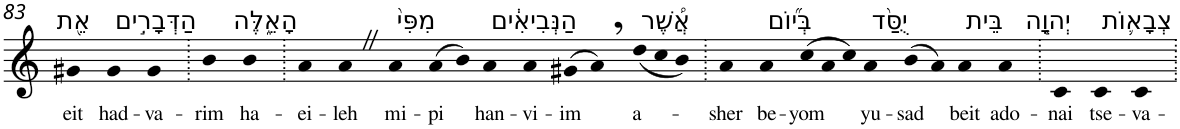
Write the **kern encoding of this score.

**kern	**text
*part1	*part1
*staff1	*staff1
*I"Piano	*
*I'Pno	*
!!LO:PB:g=z
*clefG2	*
*k[]	*
=83	=83
!LO:TX:a:t=אֵ֖ת	!
!	!LO:LY:b
4g#X	eit
!LO:TX:a:t=הַדְּבָרִ֣ים	!
!	!LO:LY:b
4g#	had-
!	!LO:LY:b
4g#	-va-
=84.	=84.
!	!LO:LY:b
4b	-rim
!LO:TX:a:t=הָאֵ֑לֶּה	!
!	!LO:LY:b
4b	ha-
=85.	=85.
!	!LO:LY:b
4a	-ei-
!	!LO:LY:b
4aZ	-leh
!LO:TX:a:t=מִפִּי֙	!
!	!LO:LY:b
4a	mi-
!	!LO:LY:b
(>8a	-pi
8b)	.
!LO:TX:a:t=הַנְּבִיאִ֔ים	!
!	!LO:LY:b
4a	han-
!	!LO:LY:b
4a	-vi-
!	!LO:LY:b
(>8g#X	-im
8a,)	.
!LO:TX:a:t=אֲ֠שֶׁר	!
!	!LO:LY:b
(<12dd	a-
12cc	.
12b)	.
=86.	=86.
!	!LO:LY:b
4a	-sher
!LO:TX:a:t=בְּי֞וֹם	!
!	!LO:LY:b
4a	be-
!	!LO:LY:b
(>12cc	-yom
12a	.
12cc)	.
!LO:TX:a:t=יֻסַּ֨ד	!
!	!LO:LY:b
4a	yu-
!	!LO:LY:b
(>8b	-sad
8a)	.
!LO:TX:a:t=בֵּית	!
!	!LO:LY:b
4a	beit
!LO:TX:a:t=יְהוָ֧ה	!
!	!LO:LY:b
4a	ado-
=87.	=87.
!	!LO:LY:b
4c	-nai
!LO:TX:a:t=צְבָא֛וֹת	!
!	!LO:LY:b
4c	tse-
!	!LO:LY:b
4c	-va-
=.	=.
*-	*-
